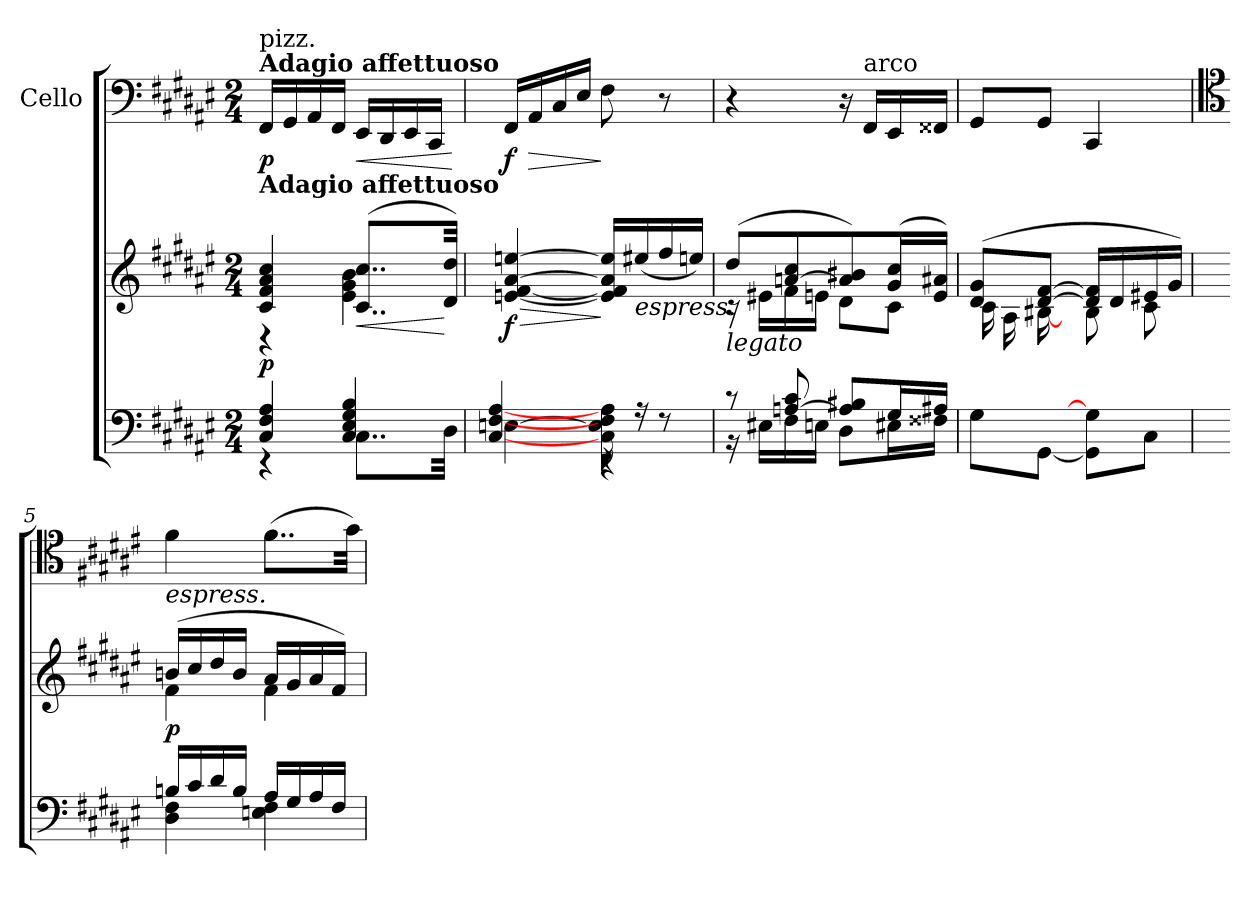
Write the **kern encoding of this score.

**kern	**kern	**dynam	**kern	**dynam
*part2	*part2	*part2	*part1	*part1
*staff3	*staff2	*staff2/3	*staff1	*staff1
*	*	*	*I"Cello	*
*clefF4	*clefG2	*	*clefF4	*
*k[f#c#g#d#a#e#]	*k[f#c#g#d#a#e#]	*	*k[f#c#g#d#a#e#]	*
*F#:	*F#:	*	*F#:	*
*M2/4	*M2/4	*	*M2/4	*
=1	=1	=1	=1	=1
*^	*^	*	*	*
!	!	!	!	!	!LO:TX:a:B:t=Adagio affettuoso	!
!	!	!	!	!	!LO:TX:b:B:t=Adagio affettuoso	!
!	!	!	!	!	!LO:TX:a:t=pizz.	!
!	!	!	!	!LO:DY:b	!	!LO:DY:b
4C#/ 4F#/ 4A#/	4r	4c#/ 4f#/ 4a#/ 4cc#/	4r	p	16FF#/LL	p
.	.	.	.	.	16GG#/	.
.	.	.	.	.	16AA#/	.
.	.	.	.	.	16FF#/JJ	.
!	!	!	!	!LO:HP:b	!	!LO:HP:b
8..C#\L	4C#/ 4E#/ 4G#/ 4B/	(>8..c#/ 8..cc#/L	4e#\ 4g#\ 4b\	<	16EE#/LL	<
.	.	.	.	.	16DD#/	.
.	.	.	.	.	16EE#/	.
.	.	.	.	.	16CC#/JJ	.
32D#\Jkk	.	32d#/ 32dd#/Jkk)	.	[	.	.
*v	*v	*	*	*	*	*
*	*v	*v	*	*	*
.	.	.	.	[
=2	=2	=2	=2	=2
*^	*	*	*	*
!	!	!	!LO:HP:b	!	!
!	!	!	!LO:DY:n=1:b	!	!LO:DY:b
[<4En\	[>4C#/ [>4F#/ [>4A#/	[4en/ [4f#/ [4a#/ [4een/	> f	16FF#/LL	f
!	!	!	!	!	!LO:HP:b
.	.	.	.	16AA#/	>
.	.	.	.	16C#/	.
.	.	.	.	16E#/JJ	.
16C#\ 16E\] 16F#\ 16A#\	4r	16e/] 16f#/] 16a#/] 16ee/]LL	]	8F#\	]
!	!	!LO:TX:b:i:t=espress.	!	!	!
16r	.	(<16ee#X/	.	.	.
8r	.	16ff#/	.	8r	.
.	.	16een/JJ)	.	.	.
=3	=3	=3	=3	=3	=3
*	*	*^	*	*	*
!	!	!LO:TX:b:i:t=legato	!	!	!	!
8r	16r	(>8dd#/L	16rc	.	4r	.
.	16E#X\LL	.	16e#X\LL	.	.	.
[>8An/ 8c#/	16F#\	[>8an/ 8cc#/	16f#\	.	.	.
.	16En\JJ	.	16en\JJ	.	.	.
8A/] 8B#X/L	8D#\L	8a/] 8b#X/)	8d#\L	.	16r	.
!	!	!	!	!	!LO:TX:a:t=arco	!
.	.	.	.	.	16FF#/LL	.
16G#/L	16E#X\L	(>16g#/ 16cc#/L	8c#\J	.	16EE#/	.
16A#X/JJ	16F##X\JJ	16e/ 16a#X/JJ)	.	.	16FF##X/JJ	.
=4	=4	=4	=4	=4	=4	=4
8.ryy	8G#\L	(>8d#/ 8g#/L	16c#\LL	.	8GG#/L	.
.	.	.	16A#\	.	.	.
.	[8GG#\J	[>8d#/ [>8f#/J	[<16B#X\	.	8GG#/J	.
[>16G#/JJ	.	.	16ryy	.	.	.
4ryy	8GG#\] 8G#\L	16d#/] 16f#/]LL	8B#\L	.	4CC#/	.
.	.	16d#/	.	.	.	.
.	8C#\J	16e#X/	8c#\J	.	.	.
.	.	16g#/JJ)	.	.	.	.
!!LO:LB:g=z
=5	=5	=5	=5	=5	=5	=5
*	*	*	*	*	*clefC4	*
!	!	!	!	!	!LO:TX:b:i:t=espress.	!
!	!	!	!	!LO:DY:b	!	!
16Bn/LL	4D#\ 4F#\	(>16bn/LL	4f#\	p	4f#\	.
16c#/	.	16cc#/	.	.	.	.
16d#/	.	16dd#/	.	.	.	.
16B/JJ	.	16b/JJ	.	.	.	.
16A#/LL	4En\ 4F#\	16a#/LL	4f#\	.	(>8..f#\L	.
16G#/	.	16g#/	.	.	.	.
16A#/	.	16a#/	.	.	.	.
16F#/JJ	.	16f#/JJ)	.	.	.	.
.	.	.	.	.	32g#\Jkk)	.
*v	*v	*	*	*	*	*
*	*v	*v	*	*	*
=	=	=	=	=
*-	*-	*-	*-	*-
